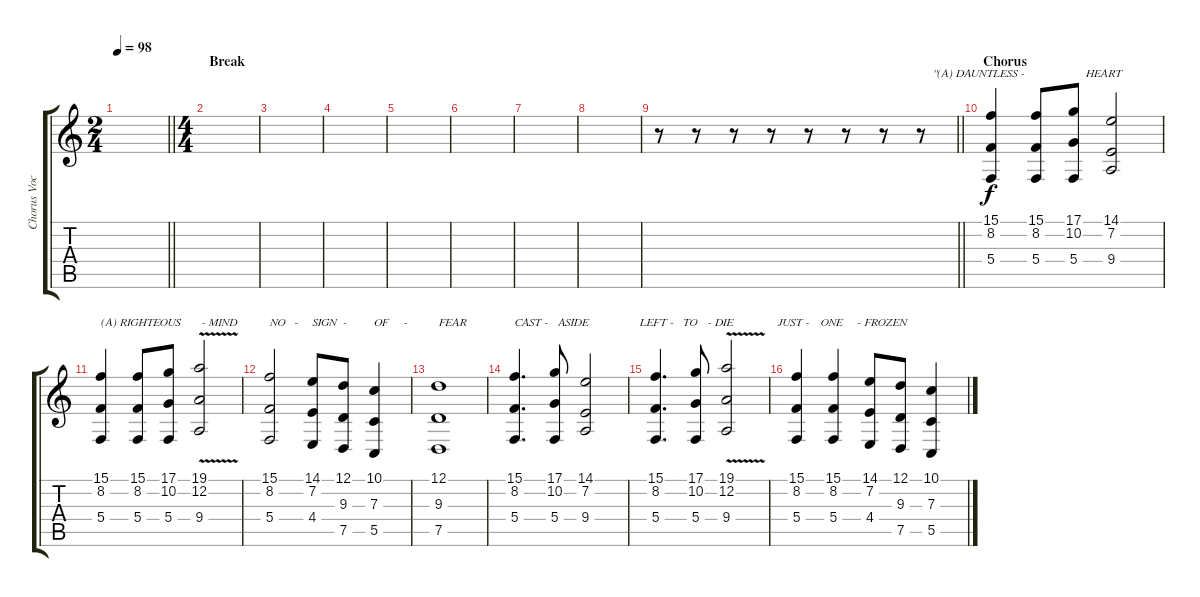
\track ("Chorus Vocals // Emmi II" "Chorus Voc") {instrument pad4choir}
\staff {score tabs}
\tuning (D4 A3 F3 C3 G2 D2) {hide}
\ts (2 4)
\tempo 98
\clef g2
\barLineRight lightlight
\ks c
|
\ts (4 4)
\section ("" "Break")
|
|
|
|
|
|
|
\barLineRight lightlight
r.8 r.8 r.8 r.8 r.8 r.8 r.8 r.8{txt "    \"(A) DAUNTLESS - "} |
\section ("" "Chorus")
(15.1 8.2 5.4).4{volume 8} (15.1 8.2 5.4).8 (17.1 10.2 5.4).8{txt "    HEART"} (14.1 7.2 9.4).2 |
(15.1 8.2 5.4).4{txt "(A) RIGHTEOUS"} (15.1 8.2 5.4).8 (17.1 10.2 5.4).8{txt "           - MIND"} (19.1{v} 12.2 9.4).2 |
(15.1 8.2 5.4).2{txt "NO   -"} (14.1 7.2 4.4).8{txt "SIGN  -"} (12.1 9.3 7.5).8 (10.1 7.3 5.5).4{txt "OF     -"} |
(12.1 9.3 7.5).1{txt "FEAR"} |
(15.1 8.2 5.4).4{d txt "CAST -"} (17.1 10.2 5.4).8{txt " ASIDE"} (14.1 7.2 9.4).2{txt "                  LEFT -"} |
(15.1 8.2 5.4).4{d txt "         TO"} (17.1 10.2 5.4).8{txt "    - DIE"} (19.1{v} 12.2 9.4).2{txt "                 JUST -"} |
(15.1 8.2 5.4).4{txt "        ONE"} (15.1 8.2 5.4).4{txt "        - FROZEN"} (14.1 7.2 4.4).8 (12.1 9.3 7.5).8 (10.1 7.3 5.5).4
